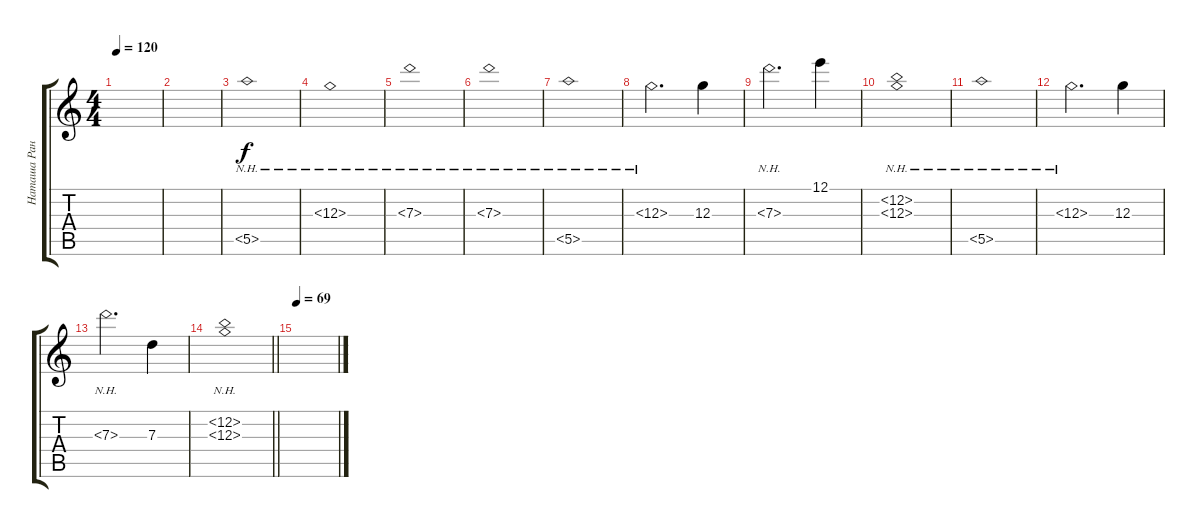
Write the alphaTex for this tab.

\track ("Наташа Ранетка" "Наташа Ран") {instrument overdrivenguitar}
\staff {score tabs}
\tuning (E4 B3 G3 D3 A2 E2) {hide}
\ts (4 4)
\tempo 120
\clef g2
\ks c
|
|
5.5{nh}.1 |
12.3{nh}.1 |
7.3{nh}.1 |
7.3{nh}.1 |
5.5{nh}.1 |
12.3{nh}.2{d} 12.3.4 |
7.3{nh}.2{d} 12.1.4 |
(12.2{nh} 12.3{nh}).1 |
5.5{nh}.1 |
12.3{nh}.2{d} 12.3.4 |
7.3{nh}.2{d} 7.3.4 |
\barLineRight lightlight
(12.2{nh} 12.3{nh}).1 |
\tempo 69
